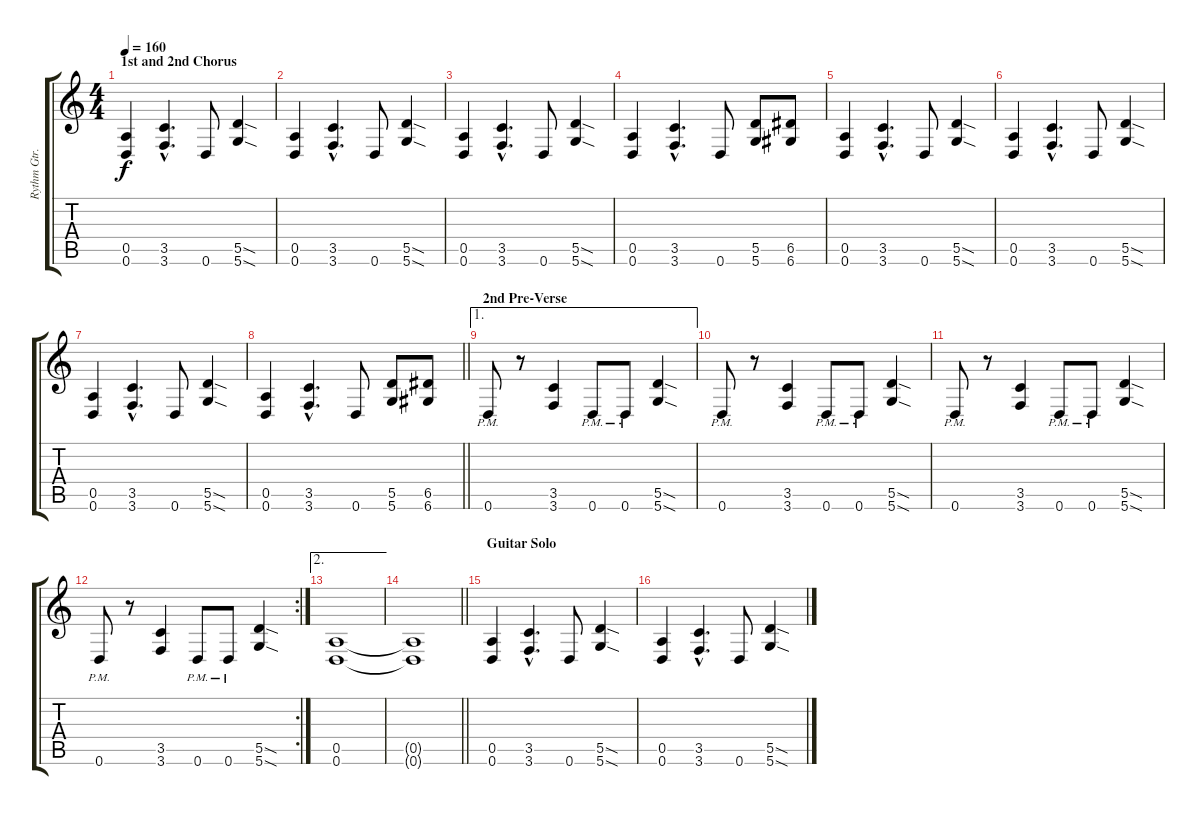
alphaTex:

\track ("Rythm Gtr. (Laukkonen)" "Rythm Gtr.") {instrument distortionguitar}
\staff {score tabs}
\tuning (E4 B3 G3 D3 A2 D2) {hide}
\ts (4 4)
\section ("" "1st and 2nd Chorus")
\tempo 160
\clef g2
\ks c
(0.5 0.6).4{dy f} (3.5{hac} 3.6{hac}).4{d} 0.6.8 (5.5{sod} 5.6{sod}).4 |
(0.5 0.6).4 (3.5{hac} 3.6{hac}).4{d} 0.6.8 (5.5{sod} 5.6{sod}).4 |
(0.5 0.6).4 (3.5{hac} 3.6{hac}).4{d} 0.6.8 (5.5{sod} 5.6{sod}).4 |
(0.5 0.6).4 (3.5{hac} 3.6{hac}).4{d} 0.6.8 (5.5 5.6).8 (6.5 6.6).8 |
(0.5 0.6).4 (3.5{hac} 3.6{hac}).4{d} 0.6.8 (5.5{sod} 5.6{sod}).4 |
(0.5 0.6).4 (3.5{hac} 3.6{hac}).4{d} 0.6.8 (5.5{sod} 5.6{sod}).4 |
(0.5 0.6).4 (3.5{hac} 3.6{hac}).4{d} 0.6.8 (5.5{sod} 5.6{sod}).4 |
\barLineRight lightlight
(0.5 0.6).4 (3.5{hac} 3.6{hac}).4{d} 0.6.8 (5.5 5.6).8 (6.5 6.6).8 |
\ae 1
\section ("" "2nd Pre-Verse")
0.6{pm}.8 r.8 (3.5 3.6).4 0.6{pm}.8 0.6{pm}.8 (5.5{sod} 5.6{sod}).4 |
0.6{pm}.8 r.8 (3.5 3.6).4 0.6{pm}.8 0.6{pm}.8 (5.5{sod} 5.6{sod}).4 |
0.6{pm}.8 r.8 (3.5 3.6).4 0.6{pm}.8 0.6{pm}.8 (5.5{sod} 5.6{sod}).4 |
\rc 2
0.6{pm}.8 r.8 (3.5 3.6).4 0.6{pm}.8 0.6{pm}.8 (5.5{sod} 5.6{sod}).4 |
\ae 2
(0.5 0.6).1 |
\barLineRight lightlight
(0.5{t} 0.6{t}).1 |
\section ("" "Guitar Solo")
(0.5 0.6).4 (3.5{hac} 3.6{hac}).4{d} 0.6.8 (5.5{sod} 5.6{sod}).4 |
(0.5 0.6).4 (3.5{hac} 3.6{hac}).4{d} 0.6.8 (5.5{sod} 5.6{sod}).4
